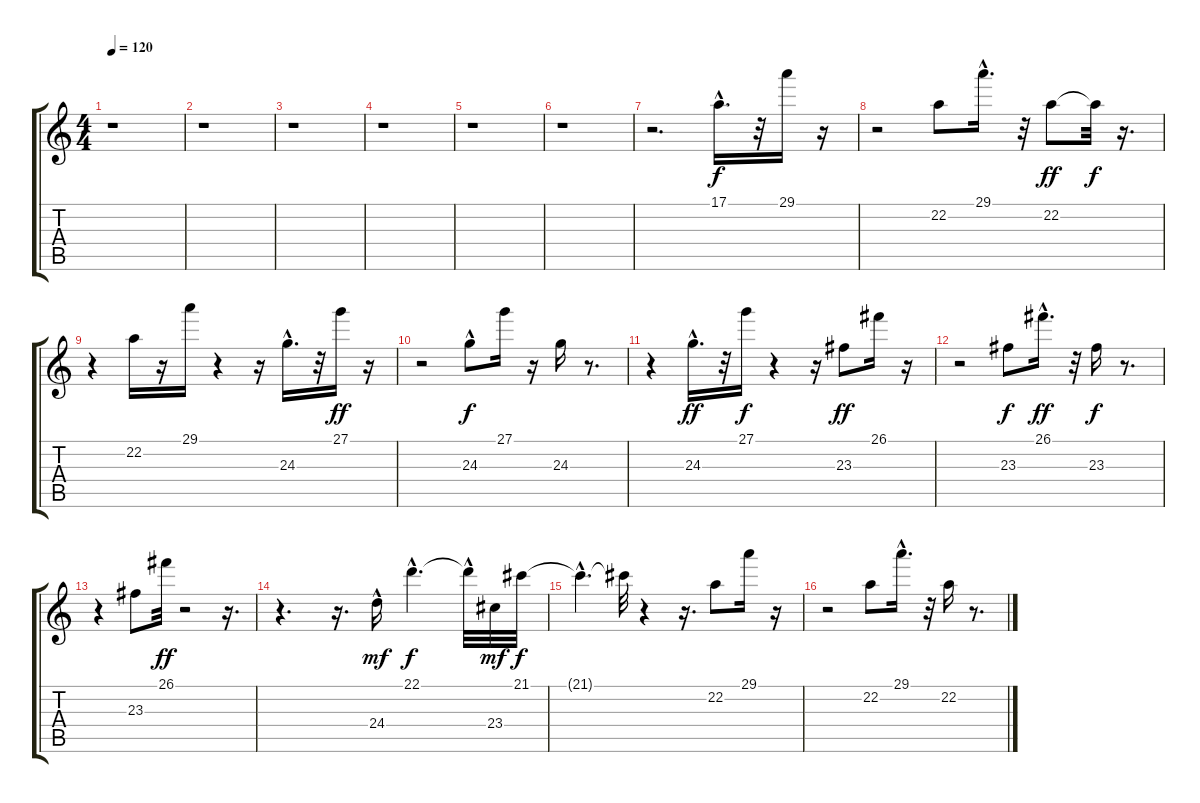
\track "" {instrument vibraphone}
\staff {score tabs}
\tuning (E4 B3 G3 D3 A2 E2) {hide}
\ts (4 4)
\tempo 120
\clef g2
\ks c
r.1{dy f} |
r.1 |
r.1 |
r.1 |
r.1 |
r.1 |
r.2{d} 17.1{hac}.16{d} r.32 29.1.16 r.16 |
r.2 22.2.8 29.1{hac}.16{d} r.32 22.2.8{dy ff} 22.2{t}.32{dy f} r.16{d} |
r.4 22.2.16 r.16 29.1.16 r.4 r.16 24.3{hac}.16{d} r.32 27.1.16{dy ff} r.16 |
r.2 24.3{hac}.8{dy f} 27.1.16 r.16 24.3.16 r.8{d} |
r.4 24.3{hac}.16{d dy ff} r.32 27.1.16{dy f} r.4 r.16 23.3.8{dy ff} 26.1.16 r.16 |
r.2 23.3.8{dy f} 26.1{hac}.16{d dy ff} r.32 23.3.16{dy f} r.8{d} |
r.4 23.3.8 26.1.32{dy ff} r.2 r.16{d} |
r.4{d} r.16{d} 24.4{hac}.16{dy mf} 22.1{hac}.4{d dy f} 22.1{hac t}.32 23.4.32{dy mf} 21.1.32{dy f} |
21.1{hac t}.4{d} 21.1{t}.32 r.4 r.16{d} 22.2.8 29.1.16 r.16 |
r.2 22.2.8 29.1{hac}.16{d} r.32 22.2.16 r.8{d}
